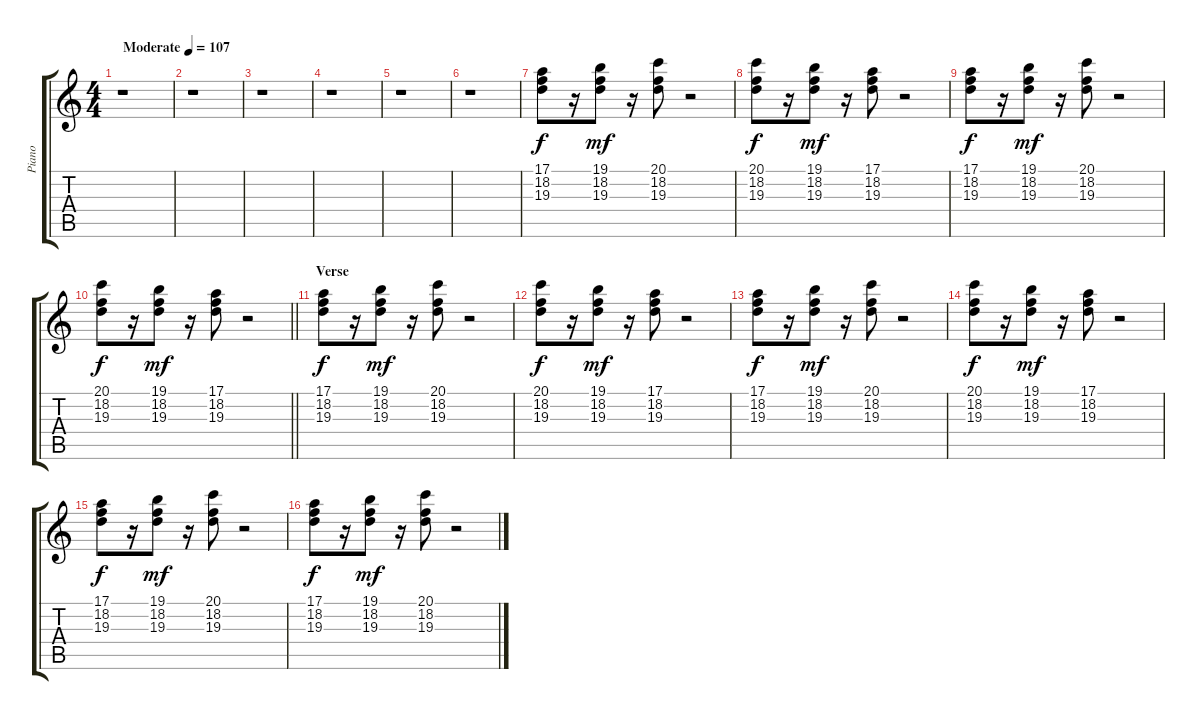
\track ("Piano" "Piano") {instrument celesta}
\staff {score tabs}
\tuning (E4 B3 G3 D3 A2 E2) {hide}
\ts (4 4)
\tempo (107 "Moderate")
\clef g2
\ks c
r.1{dy f instrument celesta} |
r.1 |
r.1 |
r.1 |
r.1 |
r.1 |
(17.1 18.2 19.3).8 r.16 (19.1 18.2 19.3).8{dy mf} r.16 (20.1 18.2 19.3).8 r.2 |
(20.1 18.2 19.3).8{dy f} r.16 (19.1 18.2 19.3).8{dy mf} r.16 (17.1 18.2 19.3).8 r.2 |
(17.1 18.2 19.3).8{dy f} r.16 (19.1 18.2 19.3).8{dy mf} r.16 (20.1 18.2 19.3).8 r.2 |
\barLineRight lightlight
(20.1 18.2 19.3).8{dy f} r.16 (19.1 18.2 19.3).8{dy mf} r.16 (17.1 18.2 19.3).8 r.2 |
\section ("" "Verse")
(17.1 18.2 19.3).8{dy f} r.16 (19.1 18.2 19.3).8{dy mf} r.16 (20.1 18.2 19.3).8 r.2 |
(20.1 18.2 19.3).8{dy f} r.16 (19.1 18.2 19.3).8{dy mf} r.16 (17.1 18.2 19.3).8 r.2 |
(17.1 18.2 19.3).8{dy f} r.16 (19.1 18.2 19.3).8{dy mf} r.16 (20.1 18.2 19.3).8 r.2 |
(20.1 18.2 19.3).8{dy f} r.16 (19.1 18.2 19.3).8{dy mf} r.16 (17.1 18.2 19.3).8 r.2 |
(17.1 18.2 19.3).8{dy f} r.16 (19.1 18.2 19.3).8{dy mf} r.16 (20.1 18.2 19.3).8 r.2 |
(17.1 18.2 19.3).8{dy f} r.16 (19.1 18.2 19.3).8{dy mf} r.16 (20.1 18.2 19.3).8 r.2
